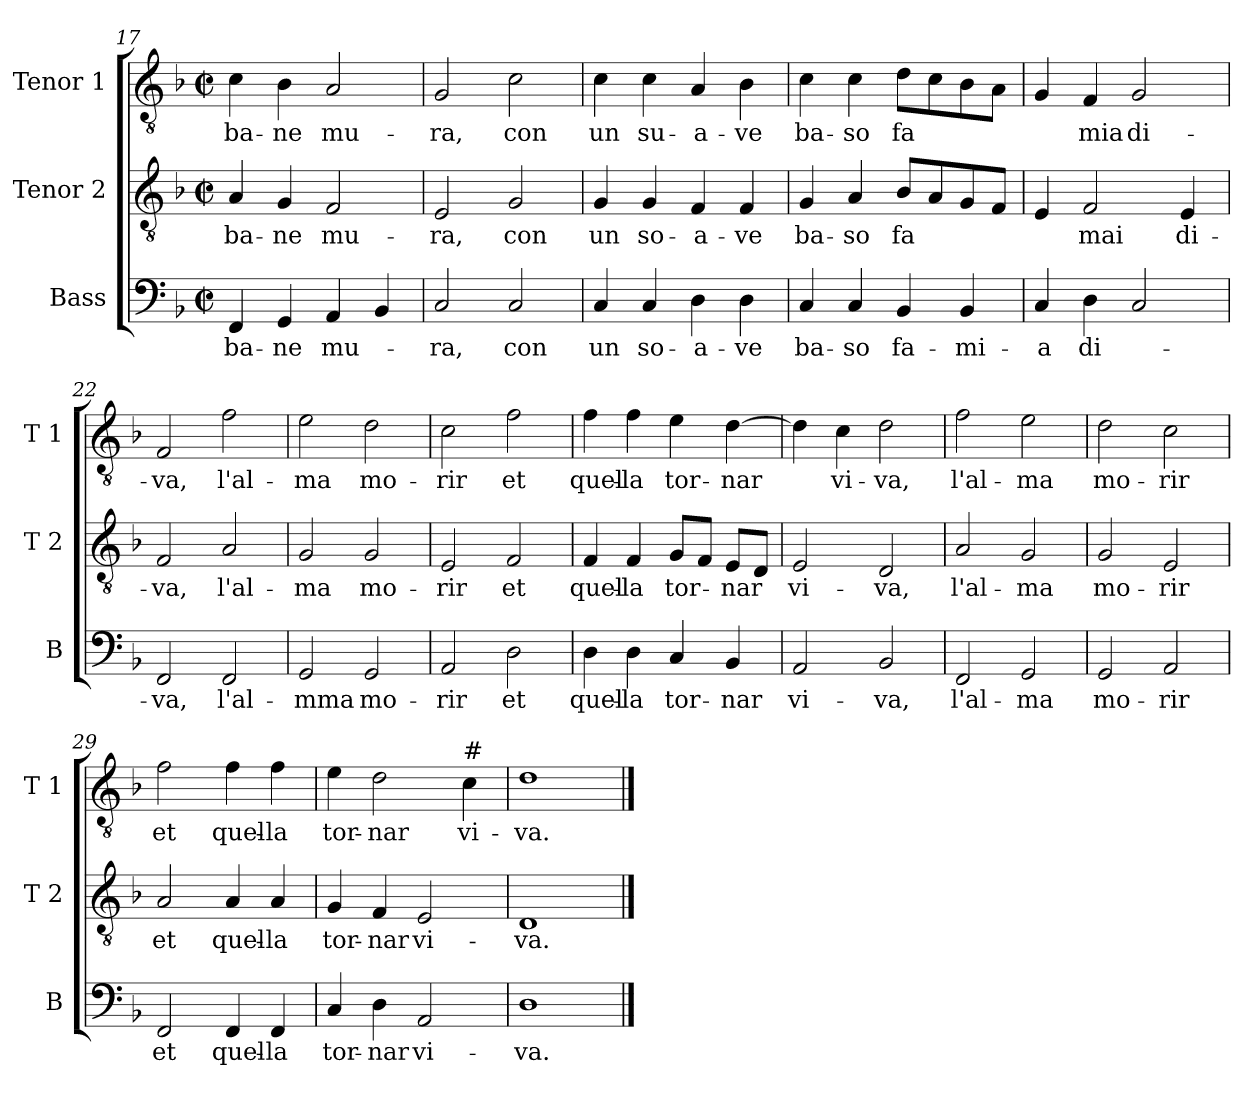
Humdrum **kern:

**kern	**text	**kern	**text	**kern	**text
*part3	*part3	*part2	*part2	*part1	*part1
*staff3	*staff3	*staff2	*staff2	*staff1	*staff1
*I"Bass	*	*I"Tenor 2	*	*I"Tenor 1	*
*I'B	*	*I'T 2	*	*I'T 1	*
*clefF4	*	*clefGv2	*	*clefGv2	*
*k[b-]	*	*k[b-]	*	*k[b-]	*
*F:	*	*F:	*	*F:	*
*M2/2	*	*M2/2	*	*M2/2	*
*met(c|)	*	*met(c|)	*	*met(c|)	*
=17	=17	=17	=17	=17	=17
!	!LO:LY:b	!	!LO:LY:b	!	!LO:LY:b
4FF/	-ba-	4A/	-ba-	4c\	-ba-
!	!LO:LY:b	!	!LO:LY:b	!	!LO:LY:b
4GG/	-ne	4G/	-ne	4B-\	-ne
!	!LO:LY:b	!	!LO:LY:b	!	!LO:LY:b
4AA/	mu-	2F/	mu-	2A/	mu-
4BB-/	.	.	.	.	.
=18	=18	=18	=18	=18	=18
!	!LO:LY:b	!	!LO:LY:b	!	!LO:LY:b
2C/	-ra,	2E/	-ra,	2G/	-ra,
!	!LO:LY:b	!	!LO:LY:b	!	!LO:LY:b
2C/	con	2G/	con	2c\	con
=19	=19	=19	=19	=19	=19
!	!LO:LY:b	!	!LO:LY:b	!	!LO:LY:b
4C/	un	4G/	un	4c\	un
!	!LO:LY:b	!	!LO:LY:b	!	!LO:LY:b
4C/	so-	4G/	so-	4c\	su-
!	!LO:LY:b	!	!LO:LY:b	!	!LO:LY:b
4D\	-a-	4F/	-a-	4A/	-a-
!	!LO:LY:b	!	!LO:LY:b	!	!LO:LY:b
4D\	-ve	4F/	-ve	4B-\	-ve
=20	=20	=20	=20	=20	=20
!	!LO:LY:b	!	!LO:LY:b	!	!LO:LY:b
4C/	ba-	4G/	ba-	4c\	ba-
!	!LO:LY:b	!	!LO:LY:b	!	!LO:LY:b
4C/	-so	4A/	-so	4c\	-so
!	!LO:LY:b	!	!LO:LY:b	!	!LO:LY:b
4BB-/	fa-	8B-/L	fa	8d\L	fa
.	.	8A/	.	8c\	.
!	!LO:LY:b	!	!	!	!
4BB-/	-mi-	8G/	.	8B-\	.
.	.	8F/J	.	8A\J	.
!!LO:LB:g=z
=21	=21	=21	=21	=21	=21
!	!LO:LY:b	!	!	!	!
4C/	-a	4E/	.	4G/	.
!	!LO:LY:b	!	!LO:LY:b	!	!LO:LY:b
4D\	di-	2F/	mai	4F/	mia
!	!	!	!	!	!LO:LY:b
2C/	.	.	.	2G/	di-
!	!	!	!LO:LY:b	!	!
.	.	4E/	di-	.	.
=22	=22	=22	=22	=22	=22
!	!LO:LY:b	!	!LO:LY:b	!	!LO:LY:b
2FF/	-va,	2F/	-va,	2F/	-va,
!	!LO:LY:b	!	!LO:LY:b	!	!LO:LY:b
2FF/	l'al-	2A/	l'al-	2f\	l'al-
=23	=23	=23	=23	=23	=23
!	!LO:LY:b	!	!LO:LY:b	!	!LO:LY:b
2GG/	-mma	2G/	-ma	2e\	-ma
!	!LO:LY:b	!	!LO:LY:b	!	!LO:LY:b
2GG/	mo-	2G/	mo-	2d\	mo-
=24	=24	=24	=24	=24	=24
!	!LO:LY:b	!	!LO:LY:b	!	!LO:LY:b
2AA/	-rir	2E/	-rir	2c\	-rir
!	!LO:LY:b	!	!LO:LY:b	!	!LO:LY:b
2D\	et	2F/	et	2f\	et
=25	=25	=25	=25	=25	=25
!	!LO:LY:b	!	!LO:LY:b	!	!LO:LY:b
4D\	quel-	4F/	quel-	4f\	quel-
!	!LO:LY:b	!	!LO:LY:b	!	!LO:LY:b
4D\	-la	4F/	-la	4f\	-la
!	!LO:LY:b	!	!LO:LY:b	!	!LO:LY:b
4C/	tor-	8G/L	tor-	4e\	tor-
.	.	8F/J	.	.	.
!	!LO:LY:b	!	!LO:LY:b	!	!LO:LY:b
4BB-/	-nar	8E/L	-nar	[4d\	-nar
.	.	8D/J	.	.	.
!!LO:LB:g=z
=26	=26	=26	=26	=26	=26
!	!LO:LY:b	!	!LO:LY:b	!	!
2AA/	vi-	2E/	vi-	4d\]	.
!	!	!	!	!	!LO:LY:b
.	.	.	.	4c\	vi-
!	!LO:LY:b	!	!LO:LY:b	!	!LO:LY:b
2BB-/	-va,	2D/	-va,	2d\	-va,
=27	=27	=27	=27	=27	=27
!	!LO:LY:b	!	!LO:LY:b	!	!LO:LY:b
2FF/	l'al-	2A/	l'al-	2f\	l'al-
!	!LO:LY:b	!	!LO:LY:b	!	!LO:LY:b
2GG/	-ma	2G/	-ma	2e\	-ma
=28	=28	=28	=28	=28	=28
!	!LO:LY:b	!	!LO:LY:b	!	!LO:LY:b
2GG/	mo-	2G/	mo-	2d\	mo-
!	!LO:LY:b	!	!LO:LY:b	!	!LO:LY:b
2AA/	-rir	2E/	-rir	2c\	-rir
=29	=29	=29	=29	=29	=29
!	!LO:LY:b	!	!LO:LY:b	!	!LO:LY:b
2FF/	et	2A/	et	2f\	et
!	!LO:LY:b	!	!LO:LY:b	!	!LO:LY:b
4FF/	quel-	4A/	quel-	4f\	quel-
!	!LO:LY:b	!	!LO:LY:b	!	!LO:LY:b
4FF/	-la	4A/	-la	4f\	-la
=30	=30	=30	=30	=30	=30
!	!LO:LY:b	!	!LO:LY:b	!	!LO:LY:b
4C/	tor-	4G/	tor-	4e\	tor-
!	!LO:LY:b	!	!LO:LY:b	!	!LO:LY:b
4D\	-nar	4F/	-nar	2d\	-nar
!	!LO:LY:b	!	!LO:LY:b	!	!
2AA/	vi-	2E/	vi-	.	.
!	!	!	!	!LO:TX:a:t=#	!
!	!	!	!	!	!LO:LY:b
.	.	.	.	4c\	vi-
=31	=31	=31	=31	=31	=31
!	!LO:LY:b	!	!LO:LY:b	!	!LO:LY:b
1D	-va.	1D	-va.	1d	-va.
==	==	==	==	==	==
*-	*-	*-	*-	*-	*-
